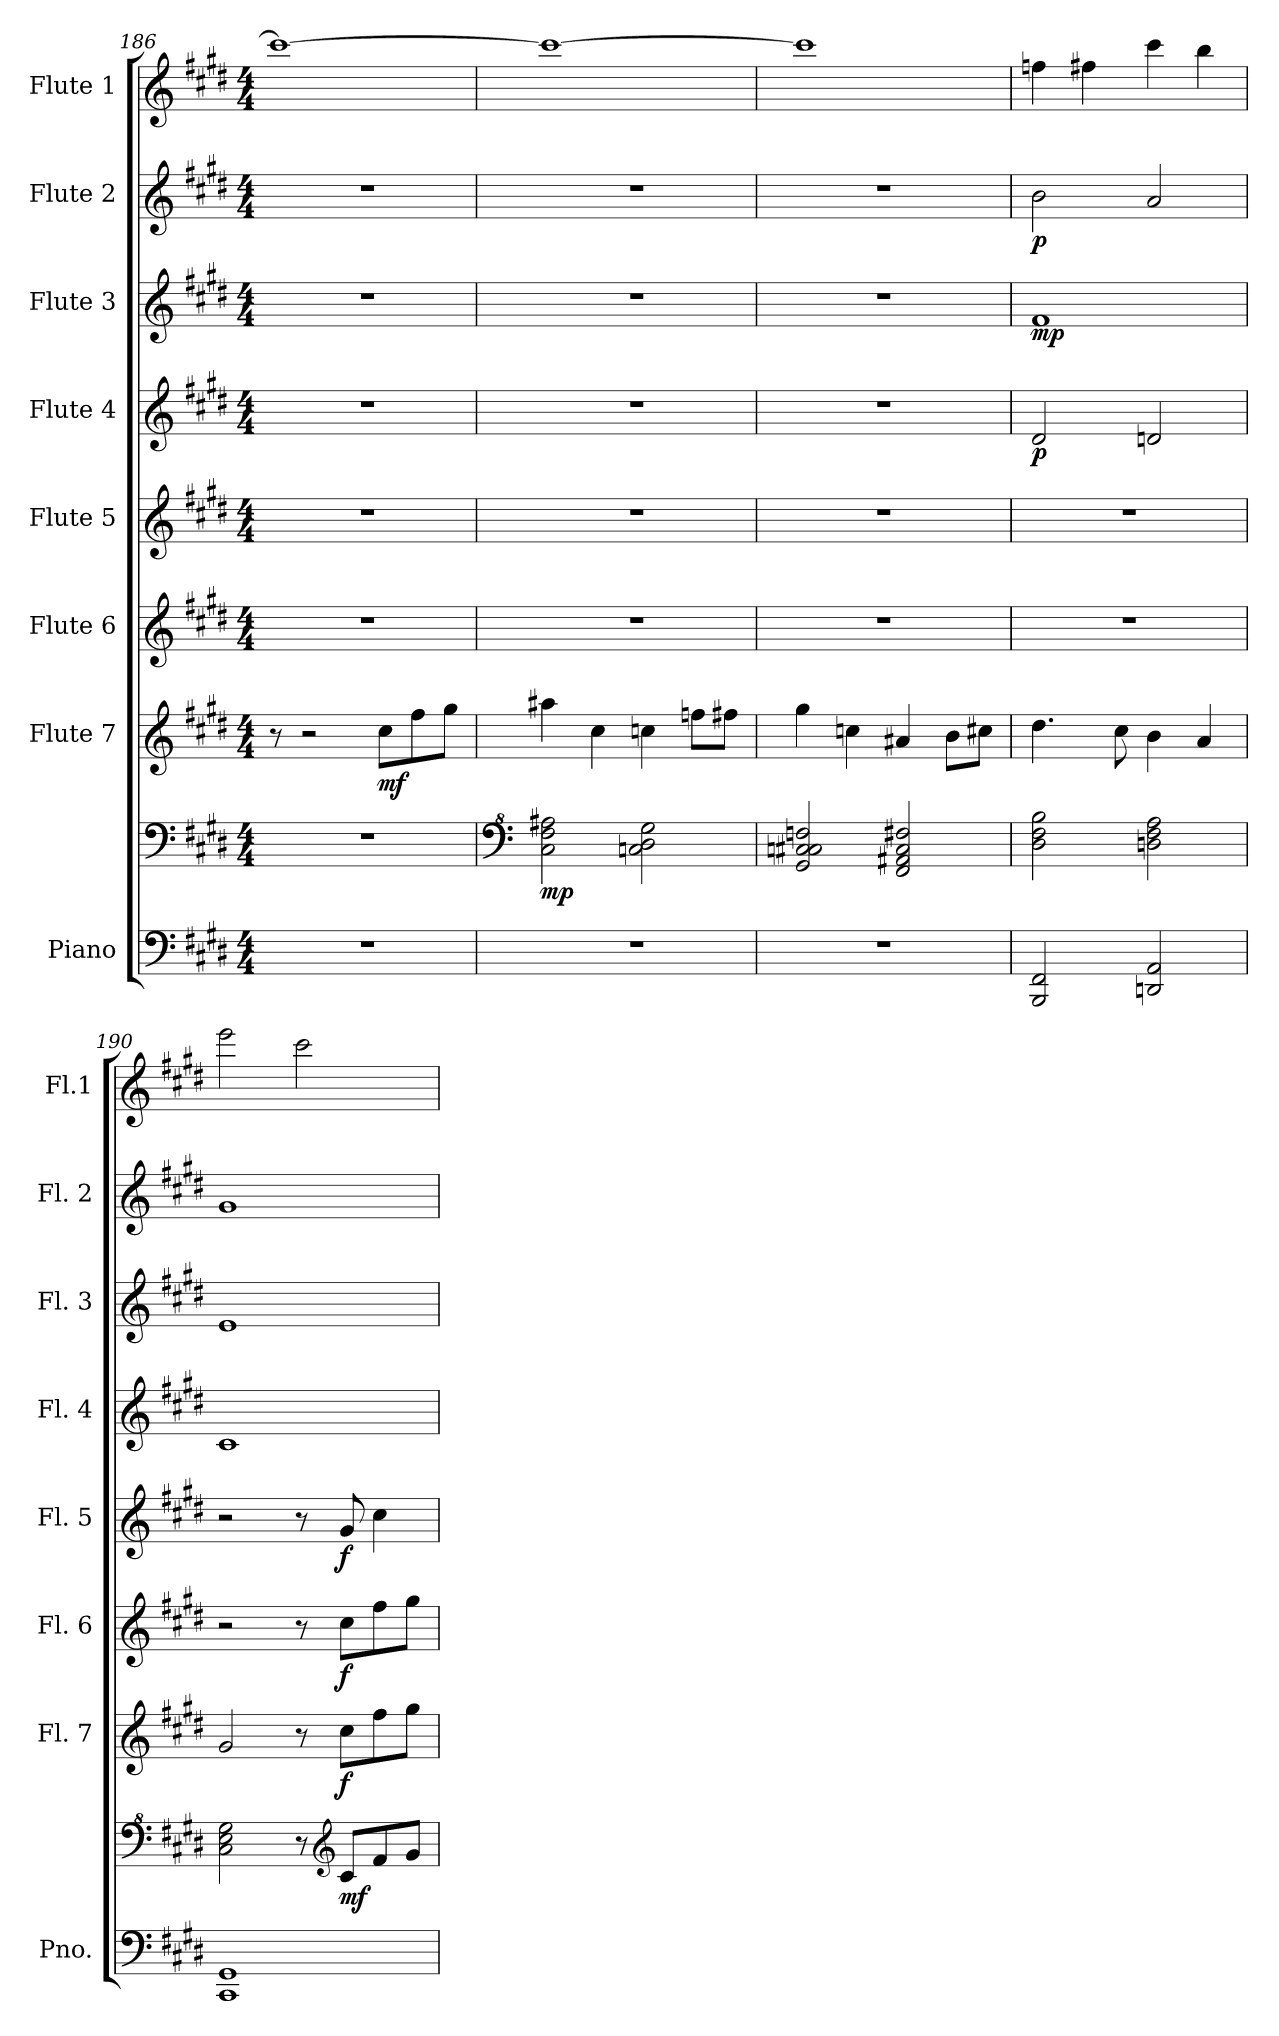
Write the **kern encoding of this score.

**kern	**kern	**dynam	**kern	**dynam	**kern	**dynam	**kern	**dynam	**kern	**dynam	**kern	**dynam	**kern	**dynam	**kern
*part8	*part8	*part8	*part7	*part7	*part6	*part6	*part5	*part5	*part4	*part4	*part3	*part3	*part2	*part2	*part1
*staff9	*staff8	*staff8/9	*staff7	*staff7	*staff6	*staff6	*staff5	*staff5	*staff4	*staff4	*staff3	*staff3	*staff2	*staff2	*staff1
*I"Piano	*	*	*I"Flute 7	*	*I"Flute 6	*	*I"Flute 5	*	*I"Flute 4	*	*I"Flute 3	*	*I"Flute 2	*	*I"Flute 1
*I'Pno.	*	*	*I'Fl. 7	*	*I'Fl. 6	*	*I'Fl. 5	*	*I'Fl. 4	*	*I'Fl. 3	*	*I'Fl. 2	*	*I'Fl.1
*clefF4	*clefF4	*	*clefG2	*	*clefG2	*	*clefG2	*	*clefG2	*	*clefG2	*	*clefG2	*	*clefG2
*k[f#c#g#d#]	*k[f#c#g#d#]	*	*k[f#c#g#d#]	*	*k[f#c#g#d#]	*	*k[f#c#g#d#]	*	*k[f#c#g#d#]	*	*k[f#c#g#d#]	*	*k[f#c#g#d#]	*	*k[f#c#g#d#]
*M4/4	*M4/4	*	*M4/4	*	*M4/4	*	*M4/4	*	*M4/4	*	*M4/4	*	*M4/4	*	*M4/4
=186	=186	=186	=186	=186	=186	=186	=186	=186	=186	=186	=186	=186	=186	=186	=186
1r	1r	.	8r	.	1r	.	1r	.	1r	.	1r	.	1r	.	1ccc#_
.	.	.	2r	.	.	.	.	.	.	.	.	.	.	.	.
!	!	!	!	!LO:DY:b	!	!	!	!	!	!	!	!	!	!	!
.	.	.	8cc#\L	mf	.	.	.	.	.	.	.	.	.	.	.
.	.	.	8ff#\	.	.	.	.	.	.	.	.	.	.	.	.
.	.	.	8gg#\J	.	.	.	.	.	.	.	.	.	.	.	.
=187	=187	=187	=187	=187	=187	=187	=187	=187	=187	=187	=187	=187	=187	=187	=187
*	*clefF^4	*	*	*	*	*	*	*	*	*	*	*	*	*	*
!	!	!LO:DY:b	!	!	!	!	!	!	!	!	!	!	!	!	!
1r	2c#\ 2f#\ 2a#X\	mp	4aa#X\	.	1r	.	1r	.	1r	.	1r	.	1r	.	1ccc#_
.	.	.	4cc#\	.	.	.	.	.	.	.	.	.	.	.	.
.	2cn\ 2d#\ 2g#\	.	4ccn\	.	.	.	.	.	.	.	.	.	.	.	.
.	.	.	8ffn\L	.	.	.	.	.	.	.	.	.	.	.	.
.	.	.	8ff#X\J	.	.	.	.	.	.	.	.	.	.	.	.
=188	=188	=188	=188	=188	=188	=188	=188	=188	=188	=188	=188	=188	=188	=188	=188
1r	2G#/ 2cn/ 2c#X/ 2fn/	.	4gg#\	.	1r	.	1r	.	1r	.	1r	.	1r	.	1ccc#]
.	.	.	4ccn\	.	.	.	.	.	.	.	.	.	.	.	.
.	2F#/ 2A#X/ 2c#/ 2f#X/	.	4a#X/	.	.	.	.	.	.	.	.	.	.	.	.
.	.	.	8b\L	.	.	.	.	.	.	.	.	.	.	.	.
.	.	.	8cc#X\J	.	.	.	.	.	.	.	.	.	.	.	.
=189	=189	=189	=189	=189	=189	=189	=189	=189	=189	=189	=189	=189	=189	=189	=189
!	!	!	!	!	!	!	!	!	!	!LO:DY:b	!	!LO:DY:b	!	!LO:DY:b	!
2BBB/ 2FF#/	2d#\ 2f#\ 2b\	.	4.dd#\	.	1r	.	1r	.	2d#/	p	1f#	mp	2b\	p	4ffn\
.	.	.	.	.	.	.	.	.	.	.	.	.	.	.	4ff#X\
.	.	.	8cc#\	.	.	.	.	.	.	.	.	.	.	.	.
2DDn/ 2AA/	2dn\ 2f#\ 2a\	.	4b\	.	.	.	.	.	2dn/	.	.	.	2a/	.	4ccc#\
.	.	.	4a/	.	.	.	.	.	.	.	.	.	.	.	4bb\
!!LO:PB:g=z
=190	=190	=190	=190	=190	=190	=190	=190	=190	=190	=190	=190	=190	=190	=190	=190
1CC# 1GG#	2c#\ 2e\ 2g#\	.	2g#/	.	2r	.	2r	.	1c#	.	1e	.	1g#	.	2eee\
.	8r	.	8r	.	8r	.	8r	.	.	.	.	.	.	.	2ccc#\
*	*clefG2	*	*	*	*	*	*	*	*	*	*	*	*	*	*
!	!	!LO:DY:b	!	!LO:DY:b	!	!LO:DY:b	!	!LO:DY:b	!	!	!	!	!	!	!
.	8c#/L	mf	8cc#\L	f	8cc#\L	f	8g#/	f	.	.	.	.	.	.	.
.	8f#/	.	8ff#\	.	8ff#\	.	4cc#\	.	.	.	.	.	.	.	.
.	8g#/J	.	8gg#\J	.	8gg#\J	.	.	.	.	.	.	.	.	.	.
=	=	=	=	=	=	=	=	=	=	=	=	=	=	=	=
*-	*-	*-	*-	*-	*-	*-	*-	*-	*-	*-	*-	*-	*-	*-	*-
